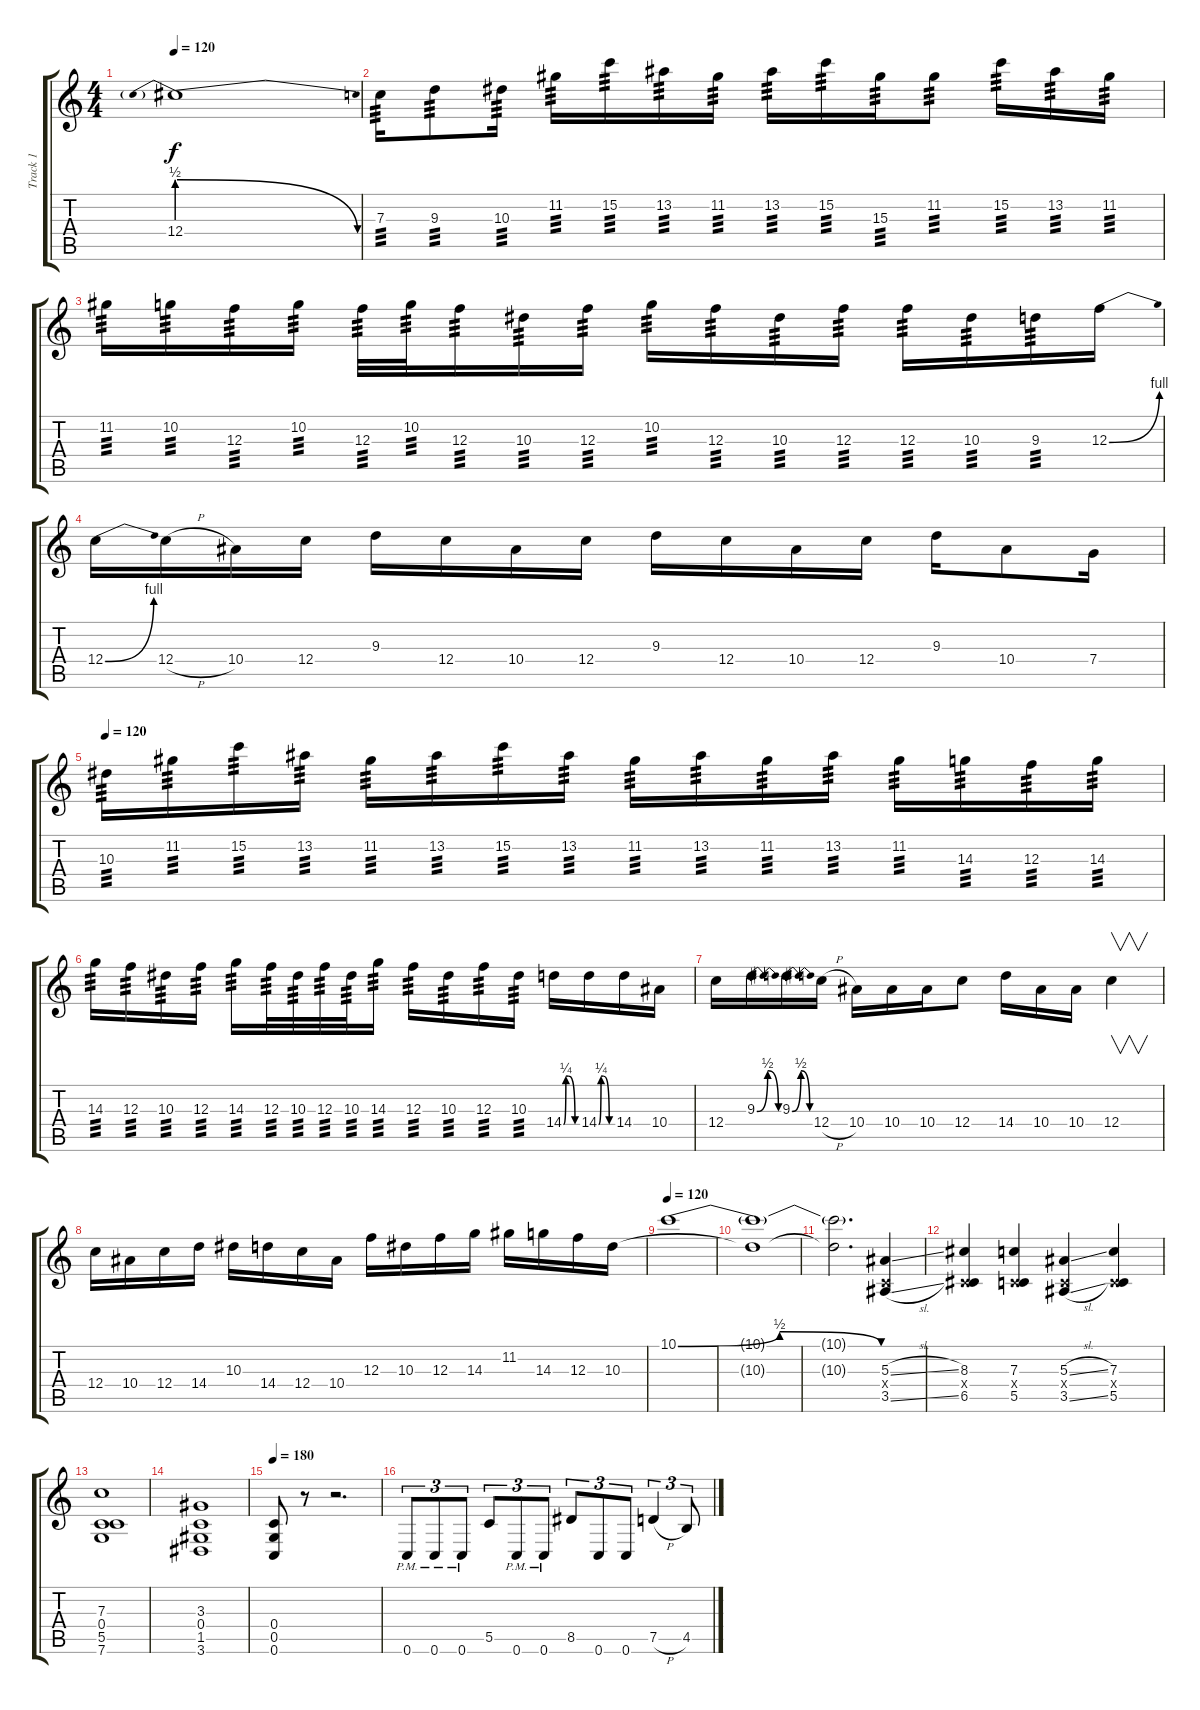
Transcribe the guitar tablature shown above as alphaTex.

\track ("Track 1" "Track 1") {instrument distortionguitar}
\staff {score tabs}
\tuning (D4 A3 F3 C3 G2 C2) {hide}
\ts (4 4)
\tempo 120
\clef g2
\ks c
12.4{be (prebendrelease 0 2 60 0)}.1{dy f} |
7.3.16{tp 3} 9.3.8{tp 3} 10.3.16{tp 3} 11.2.16{tp 3} 15.2.16{tp 3} 13.2.16{tp 3} 11.2.16{tp 3} 13.2.16{tp 3} 15.2.16{tp 3} 15.3.16{tp 3} 11.2.8{tp 3} 15.2.16{tp 3} 13.2.16{tp 3} 11.2.16{tp 3} |
11.2.16{tp 3} 10.2.16{tp 3} 12.3.16{tp 3} 10.2.16{tp 3} 12.3.32{tp 3} 10.2.32{tp 3} 12.3.16{tp 3} 10.3.16{tp 3} 12.3.16{tp 3} 10.2.16{tp 3} 12.3.16{tp 3} 10.3.16{tp 3} 12.3.16{tp 3} 12.3.16{tp 3} 10.3.16{tp 3} 9.3.16{tp 3} 12.3{be (bend 0 0 60 4)}.16 |
12.4{be (bend 0 0 60 4)}.16 12.4{h}.16 10.4.16 12.4.16 9.3.16 12.4.16 10.4.16 12.4.16 9.3.16 12.4.16 10.4.16 12.4.16 9.3.16 10.4.8 7.4.16 |
\tempo 120
10.3.16{tp 3} 11.2.16{tp 3} 15.2.16{tp 3} 13.2.16{tp 3} 11.2.16{tp 3} 13.2.16{tp 3} 15.2.16{tp 3} 13.2.16{tp 3} 11.2.16{tp 3} 13.2.16{tp 3} 11.2.16{tp 3} 13.2.16{tp 3} 11.2.16{tp 3} 14.3.16{tp 3} 12.3.16{tp 3} 14.3.16{tp 3} |
14.3.16{tp 3} 12.3.16{tp 3} 10.3.16{tp 3} 12.3.16{tp 3} 14.3.16{tp 3} 12.3.32{tp 3} 10.3.32{tp 3} 12.3.32{tp 3} 10.3.32{tp 3} 14.3.16{tp 3} 12.3.16{tp 3} 10.3.16{tp 3} 12.3.16{tp 3} 10.3.16{tp 3} 14.4{be (custom 0 0 10 1 20 1 50 0 60 0)}.16 14.4{be (custom 0 0 10 1 20 1 46 0 60 0)}.16 14.4.16 10.4.16 |
12.4.16 9.3{be (bendrelease 0 0 31 2 31 2 60 0)}.16 9.3{be (bendrelease 0 0 30 2 30 2 60 0)}.16 12.4{h}.16 10.4.16 10.4.16 10.4.16 12.4.8 14.4.16 10.4.16 10.4.16 12.4.4{v} |
12.4.16 10.4.16 12.4.16 14.4.16 10.3.16 14.4.16 12.4.16 10.4.16 12.3.16 10.3.16 12.3.16 14.3.16 11.2.16 14.3.16 12.3.16 10.3.16 |
\tempo 120
10.1{be (bendrelease 0 0 2 2 2 2 60 0)}.1 |
(10.1{t} 10.3{t}).1 |
(10.1{t} 10.3{t}).2{d} (5.3{sl} 0.4{x} 3.5{sl}).4 |
(8.3 0.4{x} 6.5).4 (7.3 0.4{x} 5.5).4 (5.3{sl} 0.4{x} 3.5{sl}).4 (7.3 0.4{x} 5.5).4 |
(7.3 0.4 5.5 7.6).1 |
(3.3 0.4 1.5 3.6).1 |
\tempo 180
(0.4 0.5 0.6).8 r.8 r.2{d} |
0.6{pm}.8{tu (3 2)} 0.6{pm}.8{tu (3 2)} 0.6{pm}.8{tu (3 2)} 5.5.8{tu (3 2)} 0.6{pm}.8{tu (3 2)} 0.6{pm}.8{tu (3 2)} 8.5.8{tu (3 2)} 0.6.8{tu (3 2)} 0.6.8{tu (3 2)} 7.5{h}.4{tu (3 2)} 4.5.8{tu (3 2)}
